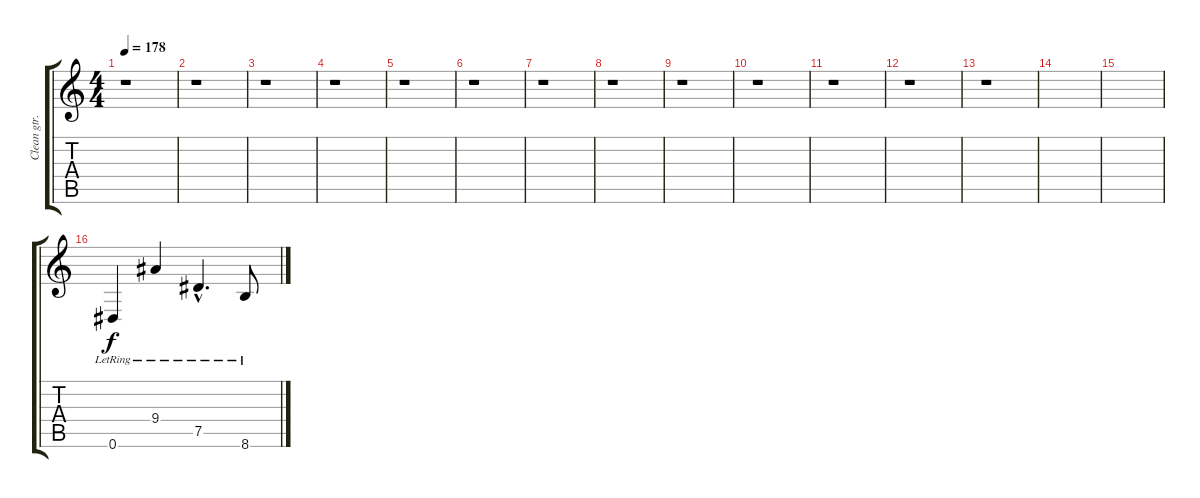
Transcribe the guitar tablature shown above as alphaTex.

\track ("Clean gtr." "Clean gtr.") {instrument electricguitarclean}
\staff {score tabs}
\tuning (Eb4 Bb3 Gb3 Db3 Ab2 Eb2) {hide}
\ts (4 4)
\tempo 178
\clef g2
\ks c
r.1{dy f} |
r.1 |
r.1 |
r.1 |
r.1 |
r.1 |
r.1 |
r.1 |
r.1 |
r.1 |
r.1 |
r.1 |
r.1 |
|
|
0.6{lr}.4 9.4{lr}.4 7.5{hac lr}.4{d} 8.6{lr}.8
